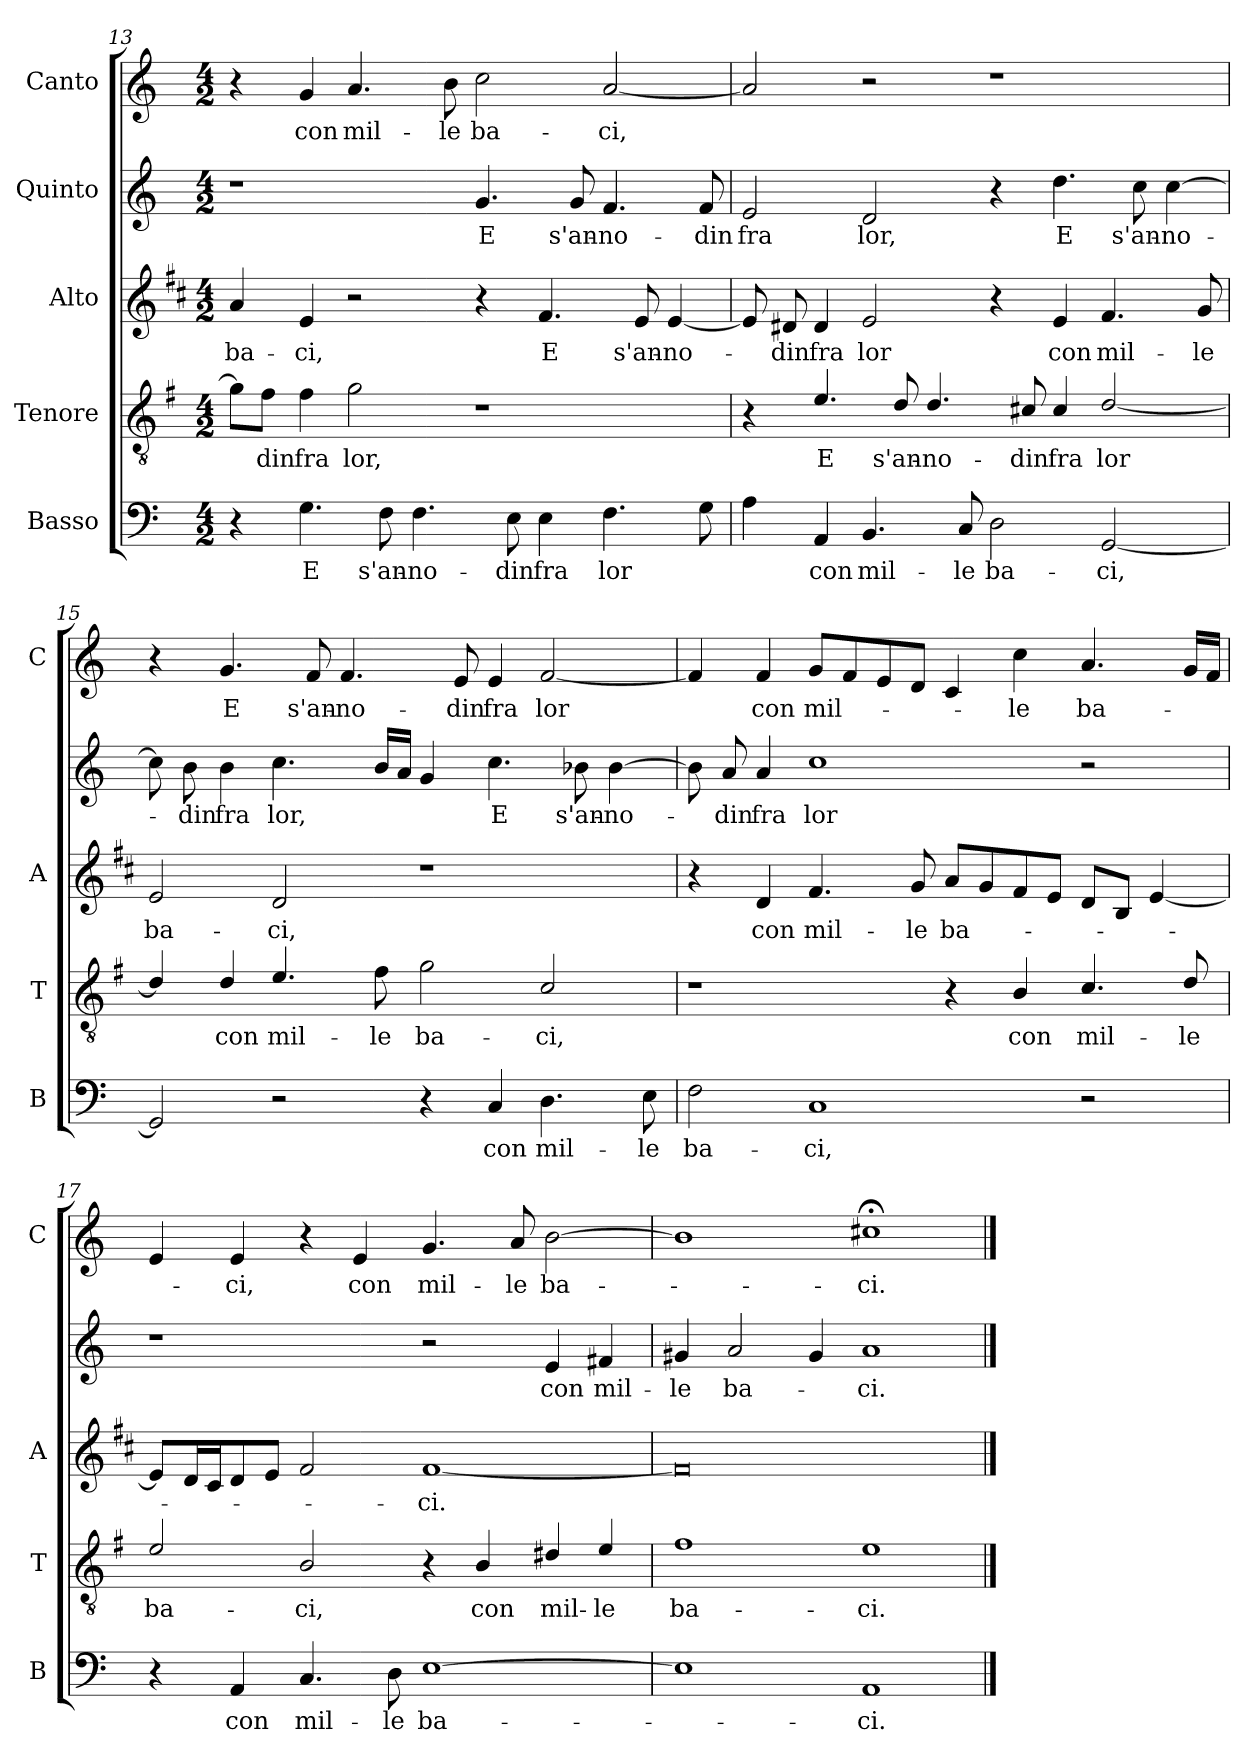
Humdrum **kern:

**kern	**text	**kern	**text	**kern	**text	**kern	**text	**kern	**text
*part5	*part5	*part4	*part4	*part3	*part3	*part2	*part2	*part1	*part1
*staff5	*staff5	*staff4	*staff4	*staff3	*staff3	*staff2	*staff2	*staff1	*staff1
*I"Basso	*	*I"Tenore	*	*I"Alto	*	*I"Quinto	*	*I"Canto	*
*I'B	*	*I'T	*	*I'A	*	*	*	*I'C	*
!!LO:LB:g=z
*clefF4	*	*clefGv2	*	*clefG2	*	*clefG2	*	*clefG2	*
*	*	*ITrd4c7	*	*ITrd1c2	*	*	*	*	*
*k[]	*	*k[]	*	*k[]	*	*k[]	*	*k[]	*
*C:	*	*C:	*	*C:	*	*C:	*	*C:	*
*M4/2	*	*M4/2	*	*M4/2	*	*M4/2	*	*M4/2	*
=13	=13	=13	=13	=13	=13	=13	=13	=13	=13
!	!	!	!	!	!LO:LY:b	!	!	!	!
4r	.	8c\L]	.	4g/	ba-	1r	.	4r	.
!	!	!	!LO:LY:b	!	!	!	!	!	!
.	.	8B\J	-din	.	.	.	.	.	.
!	!LO:LY:b	!	!LO:LY:b	!	!LO:LY:b	!	!	!	!LO:LY:b
4.G\	E	4B\	fra	4d/	-ci,	.	.	4g/	con
!	!	!	!LO:LY:b	!	!	!	!	!	!LO:LY:b
.	.	2c\	lor,	2r	.	.	.	4.a/	mil-
!	!LO:LY:b	!	!	!	!	!	!	!	!
8F\	s'an-	.	.	.	.	.	.	.	.
!	!LO:LY:b	!	!	!	!	!	!	!	!
4.F\	-no-	.	.	.	.	.	.	.	.
!	!	!	!	!	!	!	!	!	!LO:LY:b
.	.	.	.	.	.	.	.	8b\	-le
!	!	!	!	!	!	!	!LO:LY:b	!	!LO:LY:b
.	.	1r	.	4r	.	4.g/	E	2cc\	ba-
!	!LO:LY:b	!	!	!	!	!	!	!	!
8E\	-din	.	.	.	.	.	.	.	.
!	!LO:LY:b	!	!	!	!LO:LY:b	!	!	!	!
4E\	fra	.	.	4.e/	E	.	.	.	.
!	!	!	!	!	!	!	!LO:LY:b	!	!
.	.	.	.	.	.	8g/	s'an-	.	.
!	!LO:LY:b	!	!	!	!	!	!LO:LY:b	!	!LO:LY:b
4.F\	lor	.	.	.	.	4.f/	-no-	[2a/	-ci,
!	!	!	!	!	!LO:LY:b	!	!	!	!
.	.	.	.	8d/	s'an-	.	.	.	.
!	!	!	!	!	!LO:LY:b	!	!	!	!
.	.	.	.	[4d/	-no-	.	.	.	.
!	!	!	!	!	!	!	!LO:LY:b	!	!
8G\	.	.	.	.	.	8f/	-din	.	.
=14	=14	=14	=14	=14	=14	=14	=14	=14	=14
!	!	!	!	!	!	!	!LO:LY:b	!	!
4A\	.	4r	.	8d/]	.	2e/	fra	2a/]	.
!	!	!	!	!	!LO:LY:b	!	!	!	!
.	.	.	.	8c#X/	-din	.	.	.	.
!	!LO:LY:b	!	!LO:LY:b	!	!LO:LY:b	!	!	!	!
4AA/	con	4.A/	E	4c#/	fra	.	.	.	.
!	!LO:LY:b	!	!	!	!LO:LY:b	!	!LO:LY:b	!	!
4.BB/	mil-	.	.	2d/	lor	2d/	lor,	2r	.
!	!	!	!LO:LY:b	!	!	!	!	!	!
.	.	8G/	s'an-	.	.	.	.	.	.
!	!	!	!LO:LY:b	!	!	!	!	!	!
.	.	4.G/	-no-	.	.	.	.	.	.
!	!LO:LY:b	!	!	!	!	!	!	!	!
8C/	-le	.	.	.	.	.	.	.	.
!	!LO:LY:b	!	!	!	!	!	!	!	!
2D\	ba-	.	.	4r	.	4r	.	1r	.
!	!	!	!LO:LY:b	!	!	!	!	!	!
.	.	8F#X/	-din	.	.	.	.	.	.
!	!	!	!LO:LY:b	!	!LO:LY:b	!	!LO:LY:b	!	!
.	.	4F#/	fra	4d/	con	4.dd\	E	.	.
!	!LO:LY:b	!	!LO:LY:b	!	!LO:LY:b	!	!	!	!
[2GG/	-ci,	[2G/	lor	4.e/	mil-	.	.	.	.
!	!	!	!	!	!	!	!LO:LY:b	!	!
.	.	.	.	.	.	8cc\	s'an-	.	.
!	!	!	!	!	!	!	!LO:LY:b	!	!
.	.	.	.	.	.	[4cc\	-no-	.	.
!	!	!	!	!	!LO:LY:b	!	!	!	!
.	.	.	.	8f/	-le	.	.	.	.
=15	=15	=15	=15	=15	=15	=15	=15	=15	=15
!	!	!	!	!	!LO:LY:b	!	!	!	!
2GG/]	.	4G/]	.	2d/	ba-	8cc\]	.	4r	.
!	!	!	!	!	!	!	!LO:LY:b	!	!
.	.	.	.	.	.	8b\	-din	.	.
!	!	!	!LO:LY:b	!	!	!	!LO:LY:b	!	!LO:LY:b
.	.	4G/	con	.	.	4b\	fra	4.g/	E
!	!	!	!LO:LY:b	!	!LO:LY:b	!	!LO:LY:b	!	!
2r	.	4.A/	mil-	2c/	-ci,	4.cc\	lor,	.	.
!	!	!	!	!	!	!	!	!	!LO:LY:b
.	.	.	.	.	.	.	.	8f/	s'an-
!	!	!	!	!	!	!	!	!	!LO:LY:b
.	.	.	.	.	.	.	.	4.f/	-no-
!	!	!	!LO:LY:b	!	!	!	!	!	!
.	.	8B\	-le	.	.	16b/LL	.	.	.
.	.	.	.	.	.	16a/JJ	.	.	.
!	!	!	!LO:LY:b	!	!	!	!	!	!
4r	.	2c\	ba-	1r	.	4g/	.	.	.
!	!	!	!	!	!	!	!	!	!LO:LY:b
.	.	.	.	.	.	.	.	8e/	-din
!	!LO:LY:b	!	!	!	!	!	!LO:LY:b	!	!LO:LY:b
4C/	con	.	.	.	.	4.cc\	E	4e/	fra
!	!LO:LY:b	!	!LO:LY:b	!	!	!	!	!	!LO:LY:b
4.D\	mil-	2F/	-ci,	.	.	.	.	[2f/	lor
!	!	!	!	!	!	!	!LO:LY:b	!	!
.	.	.	.	.	.	8b-X\	s'an-	.	.
!	!	!	!	!	!	!	!LO:LY:b	!	!
.	.	.	.	.	.	[4b-\	-no-	.	.
!	!LO:LY:b	!	!	!	!	!	!	!	!
8E\	-le	.	.	.	.	.	.	.	.
!!LO:PB:g=z
=16	=16	=16	=16	=16	=16	=16	=16	=16	=16
!	!LO:LY:b	!	!	!	!	!	!	!	!
2F\	ba-	1r	.	4r	.	8b-\]	.	4f/]	.
!	!	!	!	!	!	!	!LO:LY:b	!	!
.	.	.	.	.	.	8a/	-din	.	.
!	!	!	!	!	!LO:LY:b	!	!LO:LY:b	!	!LO:LY:b
.	.	.	.	4c/	con	4a/	fra	4f/	con
!	!LO:LY:b	!	!	!	!LO:LY:b	!	!LO:LY:b	!	!LO:LY:b
1C	-ci,	.	.	4.e/	mil-	1cc	lor	8g/L	mil-
.	.	.	.	.	.	.	.	8f/	.
.	.	.	.	.	.	.	.	8e/	.
!	!	!	!	!	!LO:LY:b	!	!	!	!
.	.	.	.	8f/	-le	.	.	8d/J	.
!	!	!	!	!	!LO:LY:b	!	!	!	!
.	.	4r	.	8g/L	ba-	.	.	4c/	.
.	.	.	.	8f/	.	.	.	.	.
!	!	!	!LO:LY:b	!	!	!	!	!	!LO:LY:b
.	.	4E/	con	8e/	.	.	.	4cc\	-le
.	.	.	.	8d/J	.	.	.	.	.
!	!	!	!LO:LY:b	!	!	!	!	!	!LO:LY:b
2r	.	4.F/	mil-	8c/L	.	2r	.	4.a/	ba-
.	.	.	.	8A/J	.	.	.	.	.
.	.	.	.	[4d/	.	.	.	.	.
!	!	!	!LO:LY:b	!	!	!	!	!	!
.	.	8G/	-le	.	.	.	.	16g/LL	.
.	.	.	.	.	.	.	.	16f/JJ	.
=17	=17	=17	=17	=17	=17	=17	=17	=17	=17
!	!	!	!LO:LY:b	!	!	!	!	!	!
4r	.	2A/	ba-	8d/L]	.	1r	.	4e/	.
.	.	.	.	16c/L	.	.	.	.	.
.	.	.	.	16B/J	.	.	.	.	.
!	!LO:LY:b	!	!	!	!	!	!	!	!LO:LY:b
4AA/	con	.	.	8c/	.	.	.	4e/	-ci,
.	.	.	.	8d/J	.	.	.	.	.
!	!LO:LY:b	!	!LO:LY:b	!	!	!	!	!	!
4.C/	mil-	2E/	-ci,	2e/	.	.	.	4r	.
!	!	!	!	!	!	!	!	!	!LO:LY:b
.	.	.	.	.	.	.	.	4e/	con
!	!LO:LY:b	!	!	!	!	!	!	!	!
8D\	-le	.	.	.	.	.	.	.	.
!	!LO:LY:b	!	!	!	!LO:LY:b	!	!	!	!LO:LY:b
[1E	ba-	4r	.	[1e	-ci.	2r	.	4.g/	mil-
!	!	!	!LO:LY:b	!	!	!	!	!	!
.	.	4E/	con	.	.	.	.	.	.
!	!	!	!	!	!	!	!	!	!LO:LY:b
.	.	.	.	.	.	.	.	8a/	-le
!	!	!	!LO:LY:b	!	!	!	!LO:LY:b	!	!LO:LY:b
.	.	4G#X/	mil-	.	.	4e/	con	[2b\	ba-
!	!	!	!LO:LY:b	!	!	!	!LO:LY:b	!	!
.	.	4A/	-le	.	.	4f#X/	mil-	.	.
=18	=18	=18	=18	=18	=18	=18	=18	=18	=18
!	!	!	!LO:LY:b	!	!	!	!LO:LY:b	!	!
1E]	.	1B	ba-	0e]	.	4g#X/	-le	1b]	.
!	!	!	!	!	!	!	!LO:LY:b	!	!
.	.	.	.	.	.	2a/	ba-	.	.
.	.	.	.	.	.	4g#/	.	.	.
!	!LO:LY:b	!	!LO:LY:b	!	!	!	!LO:LY:b	!	!LO:LY:b
1AA	-ci.	1A	-ci.	.	.	1a	-ci.	1cc#X;<	-ci.
==	==	==	==	==	==	==	==	==	==
*-	*-	*-	*-	*-	*-	*-	*-	*-	*-
